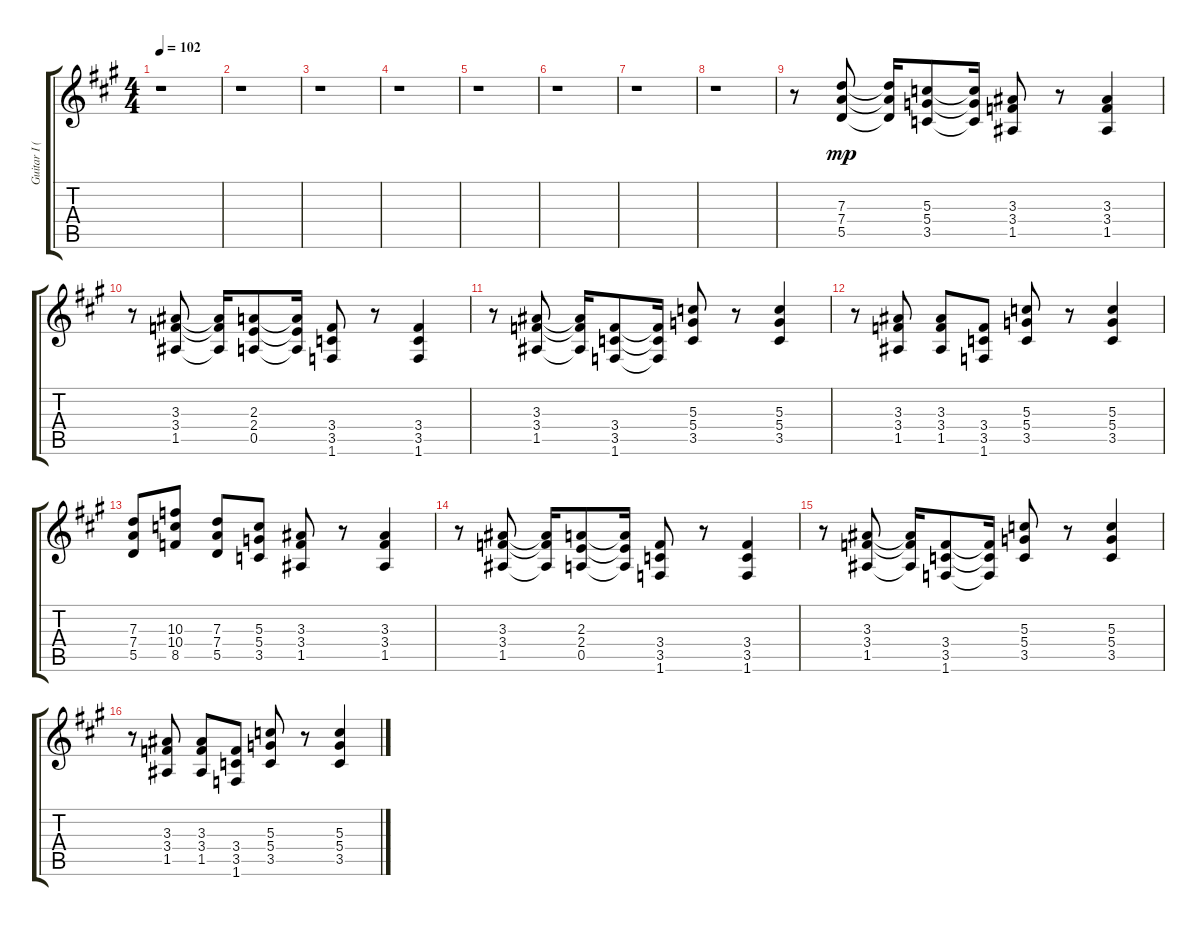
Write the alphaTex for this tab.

\track ("Guitar I (Distortion)" "Guitar I (") {instrument distortionguitar}
\staff {score tabs}
\tuning (E4 B3 G3 D3 A2 E2) {hide}
\ts (4 4)
\tempo 102
\clef g2
\ks a
r.1{dy f} |
r.1 |
r.1 |
r.1 |
r.1 |
r.1 |
r.1 |
r.1 |
r.8 (7.3 7.4 5.5).8{dy mp} (7.3{t} 7.4{t} 5.5{t}).16 (5.3 5.4 3.5).8 (5.3{t} 5.4{t} 3.5{t}).16 (3.3 3.4 1.5).8 r.8 (3.3 3.4 1.5).4 |
r.8 (3.3 3.4 1.5).8 (3.3{t} 3.4{t} 1.5{t}).16 (2.3 2.4 0.5).8 (2.3{t} 2.4{t} 0.5{t}).16 (3.4 3.5 1.6).8 r.8 (3.4 3.5 1.6).4 |
r.8 (3.3 3.4 1.5).8 (3.3{t} 3.4{t} 1.5{t}).16 (3.4 3.5 1.6).8 (3.4{t} 3.5{t} 1.6{t}).16 (5.3 5.4 3.5).8 r.8 (5.3 5.4 3.5).4 |
r.8 (3.3 3.4 1.5).8 (3.3 3.4 1.5).8 (3.4 3.5 1.6).8 (5.3 5.4 3.5).8 r.8 (5.3 5.4 3.5).4 |
(7.3 7.4 5.5).8 (10.3 10.4 8.5).8 (7.3 7.4 5.5).8 (5.3 5.4 3.5).8 (3.3 3.4 1.5).8 r.8 (3.3 3.4 1.5).4 |
r.8 (3.3 3.4 1.5).8 (3.3{t} 3.4{t} 1.5{t}).16 (2.3 2.4 0.5).8 (2.3{t} 2.4{t} 0.5{t}).16 (3.4 3.5 1.6).8 r.8 (3.4 3.5 1.6).4 |
r.8 (3.3 3.4 1.5).8 (3.3{t} 3.4{t} 1.5{t}).16 (3.4 3.5 1.6).8 (3.4{t} 3.5{t} 1.6{t}).16 (5.3 5.4 3.5).8 r.8 (5.3 5.4 3.5).4 |
r.8 (3.3 3.4 1.5).8 (3.3 3.4 1.5).8 (3.4 3.5 1.6).8 (5.3 5.4 3.5).8 r.8 (5.3 5.4 3.5).4
